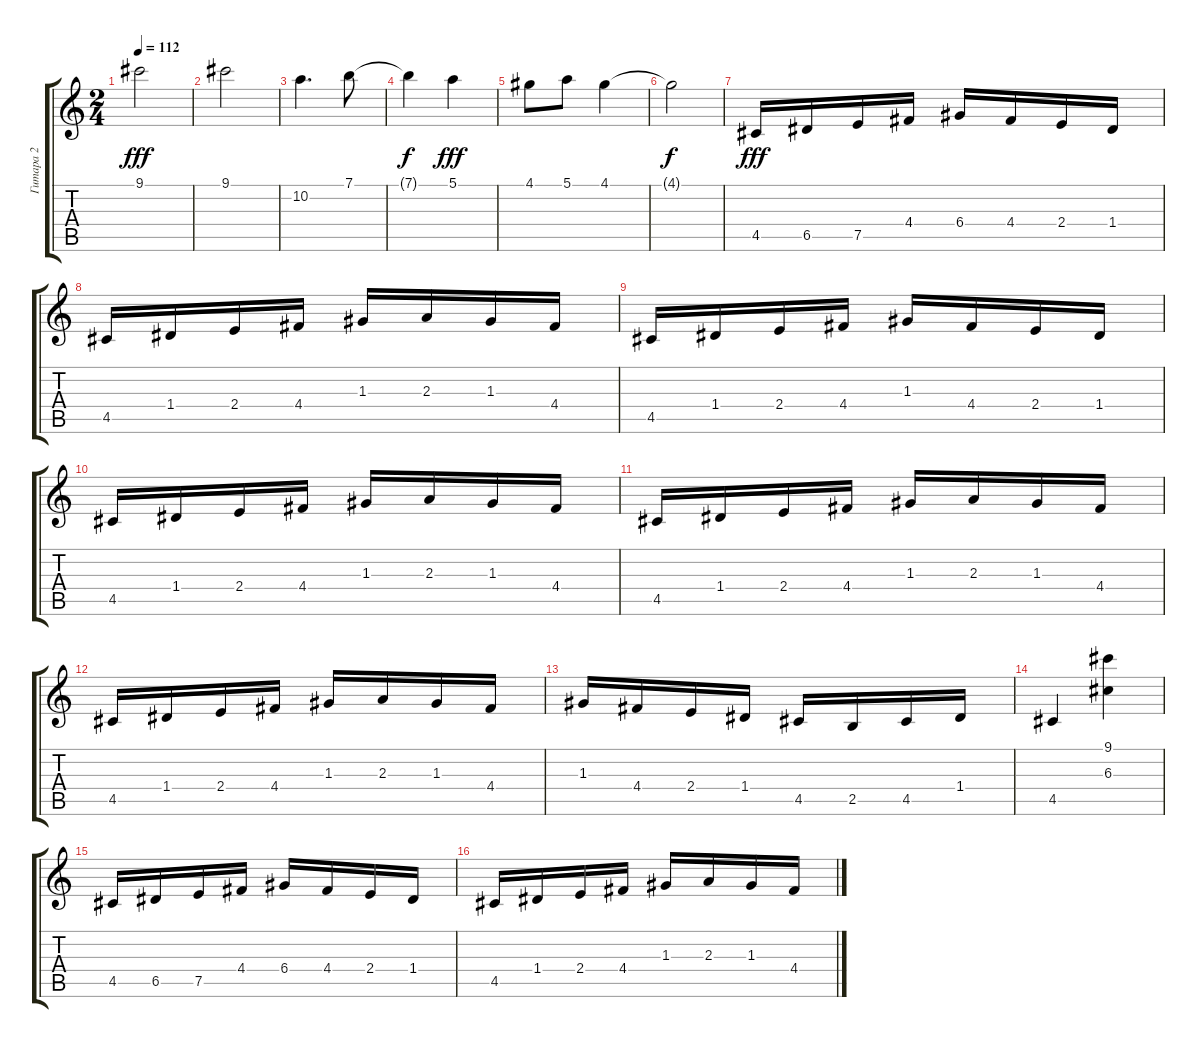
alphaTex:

\track ("Гитара 2" "Гитара 2") {instrument distortionguitar}
\staff {score tabs}
\tuning (E4 B3 G3 D3 A2 E2) {hide}
\ts (2 4)
\tempo 112
\clef g2
\ks c
9.1.2{dy fff} |
9.1.2 |
10.2.4{d} 7.1.8 |
7.1{t}.4{dy f} 5.1.4{dy fff} |
4.1.8 5.1.8 4.1.4 |
4.1{t}.2{dy f} |
4.5.16{dy fff} 6.5.16 7.5.16 4.4.16 6.4.16 4.4.16 2.4.16 1.4.16 |
4.5.16 1.4.16 2.4.16 4.4.16 1.3.16 2.3.16 1.3.16 4.4.16 |
4.5.16 1.4.16 2.4.16 4.4.16 1.3.16 4.4.16 2.4.16 1.4.16 |
4.5.16 1.4.16 2.4.16 4.4.16 1.3.16 2.3.16 1.3.16 4.4.16 |
4.5.16 1.4.16 2.4.16 4.4.16 1.3.16 2.3.16 1.3.16 4.4.16 |
4.5.16 1.4.16 2.4.16 4.4.16 1.3.16 2.3.16 1.3.16 4.4.16 |
1.3.16 4.4.16 2.4.16 1.4.16 4.5.16 2.5.16 4.5.16 1.4.16 |
4.5.4 (9.1 6.3).4 |
4.5.16 6.5.16 7.5.16 4.4.16 6.4.16 4.4.16 2.4.16 1.4.16 |
4.5.16 1.4.16 2.4.16 4.4.16 1.3.16 2.3.16 1.3.16 4.4.16
